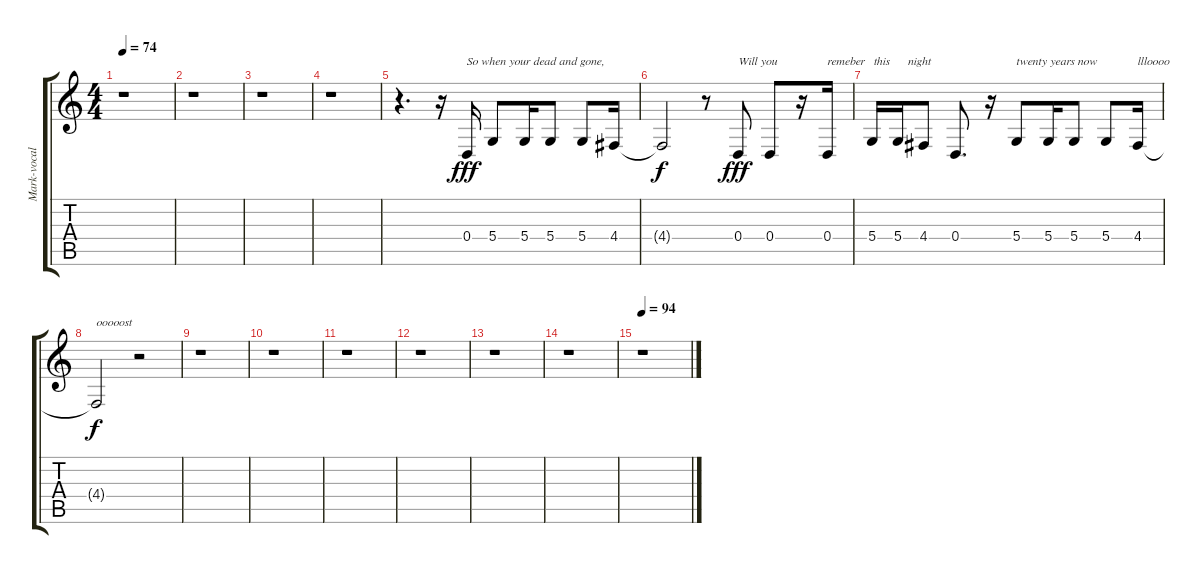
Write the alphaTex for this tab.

\track ("Mark-vocals" "Mark-vocal") {instrument baritonesax}
\staff {score tabs}
\tuning (E4 B3 G3 D3 A2 E2) {hide}
\ts (4 4)
\tempo 74
\clef g2
\ks c
r.1{dy f} |
r.1 |
r.1 |
r.1 |
r.4{d} r.16 0.4.16{txt "So when your dead and gone," dy fff} 5.4.8 5.4.16 5.4.8 5.4.8 4.4.16 |
4.4{t}.2{dy f} r.8 0.4.8{txt "Will you" dy fff} 0.4.8 r.16 0.4.16{txt "remeber   this      night"} |
5.4.16 5.4.16 4.4.8 0.4.8{d} r.16 5.4.8{txt "twenty years now"} 5.4.16 5.4.8 5.4.8 4.4.16{txt "llloooo"} |
4.4{t}.2{txt "ooooost" dy f} r.2 |
r.1 |
r.1 |
r.1 |
r.1 |
r.1 |
r.1 |
\tempo 94
r.1
